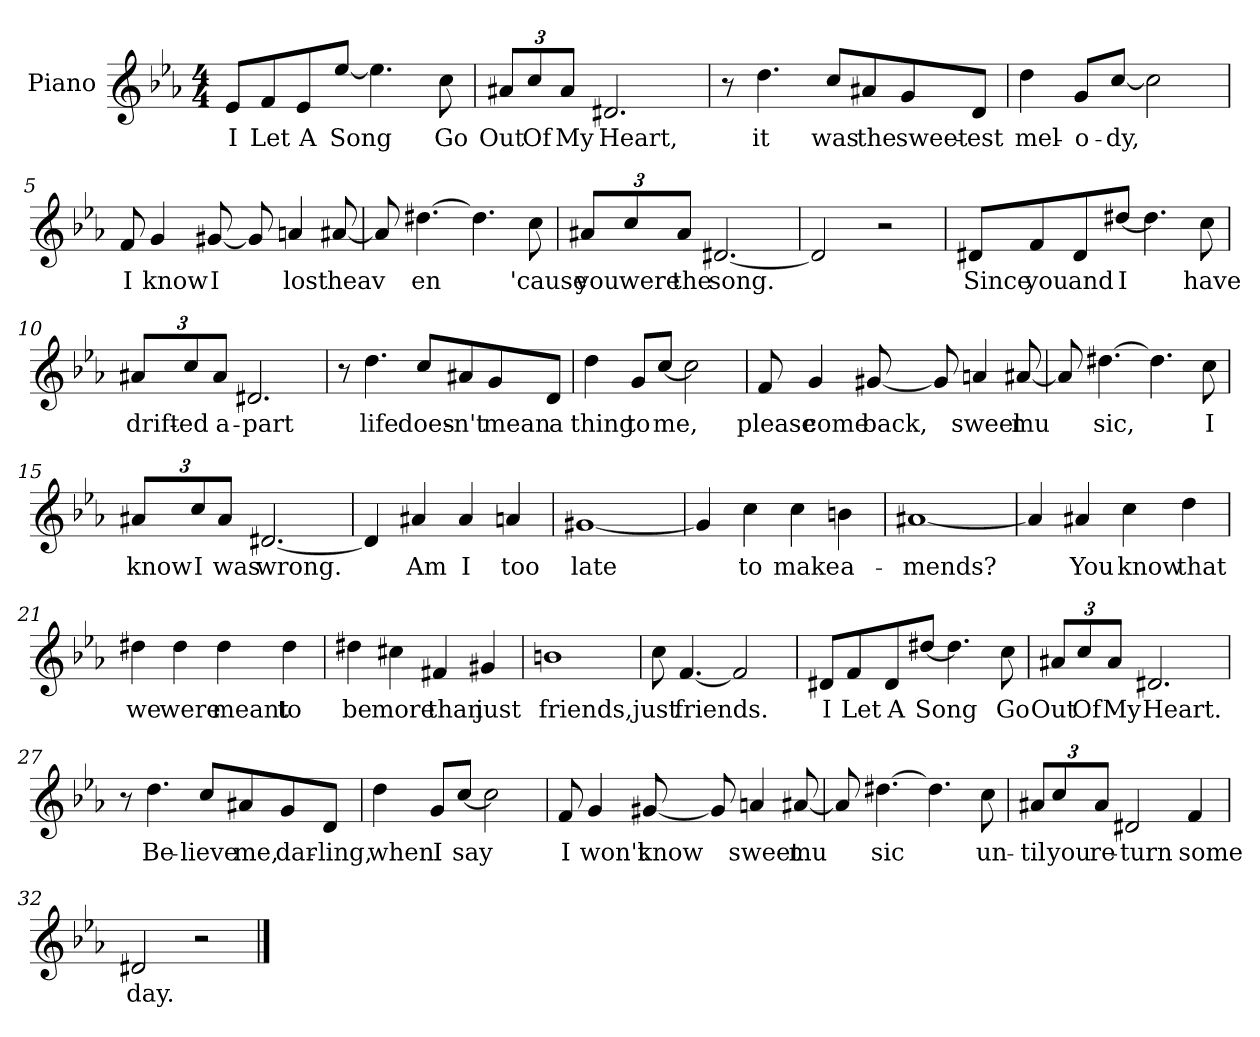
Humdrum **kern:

**kern	**text
*part1	*part1
*staff1	*staff1
*I"Piano	*
*I'Pno	*
*clefG2	*
*k[b-e-a-]	*
*E-:	*
*M4/4	*
=1	=1
8e-/L	I
8f/	Let
8e-/	A
[8ee-/J	Song
4.ee-\]	.
8cc\	Go
=2	=2
*Xbrackettup	*
12a#X/L	Out
12cc/	Of
12a#/J	My
2.d#X/	Heart,
=3	=3
8r	.
4.dd\	it
8cc/L	was
8a#X/	the
8g/	sweet-
8d/J	-est
=4	=4
4dd\	mel-
8g/L	-o-
[8cc/J	-dy,
2cc\]	.
!!LO:LB:g=z
=5	=5
8f/	I
4g/	know
[8g#X/	I
8g#/]	.
4an/	lost
[8a#X/	-heav
=6	=6
8a#/]	.
[4.dd#X\	en
4.dd#\]	.
8cc\	'cause
=7	=7
12a#X/L	you
12cc/	were
12a#/J	the
[2.d#X/	song.
=8	=8
2d#/]	.
2r	.
!!LO:LB:g=z
=9	=9
8d#X/L	Since
8f/	you
8d#/	and
[8dd#X/J	I
4.dd#\]	.
8cc\	have
=10	=10
12a#X/L	drift-
12cc/	-ed
12a#/J	a-
2.d#X/	-part
=11	=11
8r	.
4.dd\	life
8cc/L	does-
8a#X/	-n't
8g/	mean
8d/J	a
=12	=12
4dd\	thing
8g/L	to
[8cc/J	me,
2cc\]	.
!!LO:LB:g=z
=13	=13
8f/	please
4g/	come
[8g#X/	back,
8g#/]	.
4an/	sweel
[8a#X/	-mu
=14	=14
8a#/]	.
[4.dd#X\	sic,
4.dd#\]	.
8cc\	I
=15	=15
12a#X/L	know
12cc/	I
12a#/J	was
[2.d#X/	wrong.
=16	=16
4d#/]	.
4a#X/	Am
4a#/	I
4an/	too
!!LO:LB:g=z
=17	=17
[1g#X	late
=18	=18
4g#/]	.
4cc\	to
4cc\	make
4bn\	a-
=19	=19
[1a#X	-mends?
=20	=20
4a#/]	.
4a#/	You
4cc\	know
4dd\	that
!!LO:LB:g=z
=21	=21
4dd#X\	we
4dd#\	were
4dd#\	meant
4dd#\	to
=22	=22
4dd#X\	be
4cc#X\	more
4f#X/	than
4g#X/	just
=23	=23
1bn	friends,
=24	=24
8cc\	just
[4.f/	friends.
2f/]	.
!!LO:LB:g=z
=25	=25
8d#X/L	I
8f/	Let
8d#/	A
[8dd#X/J	Song
4.dd#\]	.
8cc\	Go
=26	=26
12a#X/L	Out
12cc/	Of
12a#/J	My
2.d#X/	Heart.
=27	=27
8r	.
4.dd\	Be-
8cc/L	-lieve
8a#X/	me,
8g/	dar-
8d/J	-ling,
=28	=28
4dd\	when
8g/L	I
[8cc/J	say
2cc\]	.
!!LO:LB:g=z
=29	=29
8f/	I
4g/	won't
[8g#X/	know
8g#/]	.
4an/	sweet
[8a#X/	-mu
=30	=30
8a#/]	.
[4.dd#X\	sic
4.dd#\]	.
8cc\	un-
=31	=31
12a#X/L	-til
12cc/	you
12a#/J	re-
2d#X/	-turn
4f/	some
=32	=32
2d#X/	day.
2r	.
==	==
*-	*-
